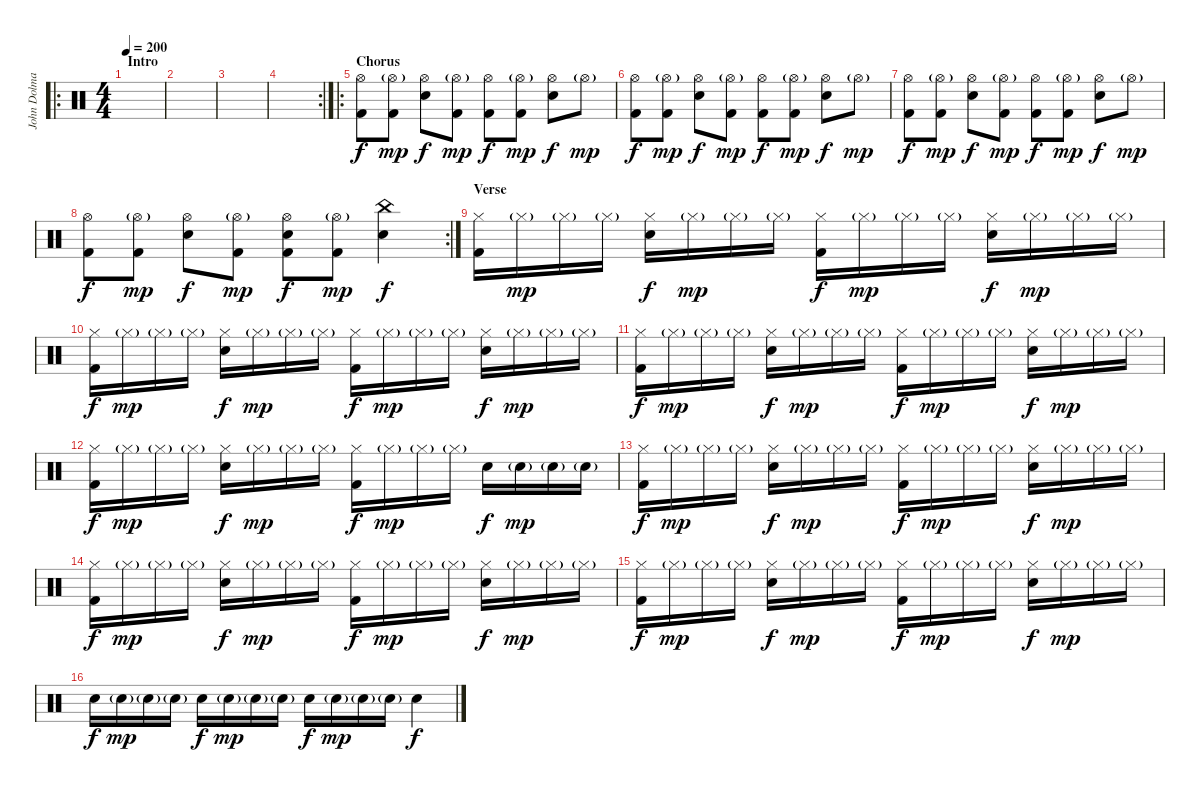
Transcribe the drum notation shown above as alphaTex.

\track ("John Dolmayan" "John Dolma") {instrument percussion}
\staff {score}
\articulation defaults
\ro
\ts (4 4)
\section ("" "Intro")
\tempo 200
\clef neutral
\ks c
|
|
|
\rc 2
|
\ro
\section ("" "Chorus")
("Hi-Hat (open)" "Kick (hit) 2").8 ("Hi-Hat (open)"{g} "Kick (hit) 2").8{dy mp} ("Hi-Hat (open)" "Electric Snare (hit)").8{dy f} ("Hi-Hat (open)"{g} "Kick (hit) 2").8{dy mp} ("Hi-Hat (open)" "Kick (hit) 2").8{dy f} ("Hi-Hat (open)"{g} "Kick (hit) 2").8{dy mp} ("Hi-Hat (open)" "Electric Snare (hit)").8{dy f} "Hi-Hat (open)"{g}.8{dy mp} |
("Hi-Hat (open)" "Kick (hit) 2").8{dy f} ("Hi-Hat (open)"{g} "Kick (hit) 2").8{dy mp} ("Hi-Hat (open)" "Electric Snare (hit)").8{dy f} ("Hi-Hat (open)"{g} "Kick (hit) 2").8{dy mp} ("Hi-Hat (open)" "Kick (hit) 2").8{dy f} ("Hi-Hat (open)"{g} "Kick (hit) 2").8{dy mp} ("Hi-Hat (open)" "Electric Snare (hit)").8{dy f} "Hi-Hat (open)"{g}.8{dy mp} |
("Hi-Hat (open)" "Kick (hit) 2").8{dy f} ("Hi-Hat (open)"{g} "Kick (hit) 2").8{dy mp} ("Hi-Hat (open)" "Electric Snare (hit)").8{dy f} ("Hi-Hat (open)"{g} "Kick (hit) 2").8{dy mp} ("Hi-Hat (open)" "Kick (hit) 2").8{dy f} ("Hi-Hat (open)"{g} "Kick (hit) 2").8{dy mp} ("Hi-Hat (open)" "Electric Snare (hit)").8{dy f} "Hi-Hat (open)"{g}.8{dy mp} |
\rc 2
("Hi-Hat (open)" "Kick (hit) 2").8{dy f} ("Hi-Hat (open)"{g} "Kick (hit) 2").8{dy mp} ("Hi-Hat (open)" "Electric Snare (hit)").8{dy f} ("Hi-Hat (open)"{g} "Kick (hit) 2").8{dy mp} ("Hi-Hat (open)" "Electric Snare (hit)" "Kick (hit) 2").8{dy f} ("Hi-Hat (open)"{g} "Kick (hit) 2").8{dy mp} ("China (hit)" "Electric Snare (hit)").4{dy f} |
\section ("" "Verse")
("Hi-Hat (closed)" "Kick (hit) 2").16 "Hi-Hat (closed)"{g}.16{dy mp} "Hi-Hat (closed)"{g}.16 "Hi-Hat (closed)"{g}.16 ("Hi-Hat (closed)" "Electric Snare (hit)").16{dy f} "Hi-Hat (closed)"{g}.16{dy mp} "Hi-Hat (closed)"{g}.16 "Hi-Hat (closed)"{g}.16 ("Hi-Hat (closed)" "Kick (hit) 2").16{dy f} "Hi-Hat (closed)"{g}.16{dy mp} "Hi-Hat (closed)"{g}.16 "Hi-Hat (closed)"{g}.16 ("Hi-Hat (closed)" "Electric Snare (hit)").16{dy f} "Hi-Hat (closed)"{g}.16{dy mp} "Hi-Hat (closed)"{g}.16 "Hi-Hat (closed)"{g}.16 |
("Hi-Hat (closed)" "Kick (hit) 2").16{dy f} "Hi-Hat (closed)"{g}.16{dy mp} "Hi-Hat (closed)"{g}.16 "Hi-Hat (closed)"{g}.16 ("Hi-Hat (closed)" "Electric Snare (hit)").16{dy f} "Hi-Hat (closed)"{g}.16{dy mp} "Hi-Hat (closed)"{g}.16 "Hi-Hat (closed)"{g}.16 ("Hi-Hat (closed)" "Kick (hit) 2").16{dy f} "Hi-Hat (closed)"{g}.16{dy mp} "Hi-Hat (closed)"{g}.16 "Hi-Hat (closed)"{g}.16 ("Hi-Hat (closed)" "Electric Snare (hit)").16{dy f} "Hi-Hat (closed)"{g}.16{dy mp} "Hi-Hat (closed)"{g}.16 "Hi-Hat (closed)"{g}.16 |
("Hi-Hat (closed)" "Kick (hit) 2").16{dy f} "Hi-Hat (closed)"{g}.16{dy mp} "Hi-Hat (closed)"{g}.16 "Hi-Hat (closed)"{g}.16 ("Hi-Hat (closed)" "Electric Snare (hit)").16{dy f} "Hi-Hat (closed)"{g}.16{dy mp} "Hi-Hat (closed)"{g}.16 "Hi-Hat (closed)"{g}.16 ("Hi-Hat (closed)" "Kick (hit) 2").16{dy f} "Hi-Hat (closed)"{g}.16{dy mp} "Hi-Hat (closed)"{g}.16 "Hi-Hat (closed)"{g}.16 ("Hi-Hat (closed)" "Electric Snare (hit)").16{dy f} "Hi-Hat (closed)"{g}.16{dy mp} "Hi-Hat (closed)"{g}.16 "Hi-Hat (closed)"{g}.16 |
("Hi-Hat (closed)" "Kick (hit) 2").16{dy f} "Hi-Hat (closed)"{g}.16{dy mp} "Hi-Hat (closed)"{g}.16 "Hi-Hat (closed)"{g}.16 ("Hi-Hat (closed)" "Electric Snare (hit)").16{dy f} "Hi-Hat (closed)"{g}.16{dy mp} "Hi-Hat (closed)"{g}.16 "Hi-Hat (closed)"{g}.16 ("Hi-Hat (closed)" "Kick (hit) 2").16{dy f} "Hi-Hat (closed)"{g}.16{dy mp} "Hi-Hat (closed)"{g}.16 "Hi-Hat (closed)"{g}.16 "Electric Snare (hit)".16{dy f} "Electric Snare (hit)"{g}.16{dy mp} "Electric Snare (hit)"{g}.16 "Electric Snare (hit)"{g}.16 |
("Hi-Hat (closed)" "Kick (hit) 2").16{dy f} "Hi-Hat (closed)"{g}.16{dy mp} "Hi-Hat (closed)"{g}.16 "Hi-Hat (closed)"{g}.16 ("Hi-Hat (closed)" "Electric Snare (hit)").16{dy f} "Hi-Hat (closed)"{g}.16{dy mp} "Hi-Hat (closed)"{g}.16 "Hi-Hat (closed)"{g}.16 ("Hi-Hat (closed)" "Kick (hit) 2").16{dy f} "Hi-Hat (closed)"{g}.16{dy mp} "Hi-Hat (closed)"{g}.16 "Hi-Hat (closed)"{g}.16 ("Hi-Hat (closed)" "Electric Snare (hit)").16{dy f} "Hi-Hat (closed)"{g}.16{dy mp} "Hi-Hat (closed)"{g}.16 "Hi-Hat (closed)"{g}.16 |
("Hi-Hat (closed)" "Kick (hit) 2").16{dy f} "Hi-Hat (closed)"{g}.16{dy mp} "Hi-Hat (closed)"{g}.16 "Hi-Hat (closed)"{g}.16 ("Hi-Hat (closed)" "Electric Snare (hit)").16{dy f} "Hi-Hat (closed)"{g}.16{dy mp} "Hi-Hat (closed)"{g}.16 "Hi-Hat (closed)"{g}.16 ("Hi-Hat (closed)" "Kick (hit) 2").16{dy f} "Hi-Hat (closed)"{g}.16{dy mp} "Hi-Hat (closed)"{g}.16 "Hi-Hat (closed)"{g}.16 ("Hi-Hat (closed)" "Electric Snare (hit)").16{dy f} "Hi-Hat (closed)"{g}.16{dy mp} "Hi-Hat (closed)"{g}.16 "Hi-Hat (closed)"{g}.16 |
("Hi-Hat (closed)" "Kick (hit) 2").16{dy f} "Hi-Hat (closed)"{g}.16{dy mp} "Hi-Hat (closed)"{g}.16 "Hi-Hat (closed)"{g}.16 ("Hi-Hat (closed)" "Electric Snare (hit)").16{dy f} "Hi-Hat (closed)"{g}.16{dy mp} "Hi-Hat (closed)"{g}.16 "Hi-Hat (closed)"{g}.16 ("Hi-Hat (closed)" "Kick (hit) 2").16{dy f} "Hi-Hat (closed)"{g}.16{dy mp} "Hi-Hat (closed)"{g}.16 "Hi-Hat (closed)"{g}.16 ("Hi-Hat (closed)" "Electric Snare (hit)").16{dy f} "Hi-Hat (closed)"{g}.16{dy mp} "Hi-Hat (closed)"{g}.16 "Hi-Hat (closed)"{g}.16 |
"Electric Snare (hit)".16{dy f} "Electric Snare (hit)"{g}.16{dy mp} "Electric Snare (hit)"{g}.16 "Electric Snare (hit)"{g}.16 "Electric Snare (hit)".16{dy f} "Electric Snare (hit)"{g}.16{dy mp} "Electric Snare (hit)"{g}.16 "Electric Snare (hit)"{g}.16 "Electric Snare (hit)".16{dy f} "Electric Snare (hit)"{g}.16{dy mp} "Electric Snare (hit)"{g}.16 "Electric Snare (hit)"{g}.16 "Electric Snare (hit)".4{dy f}
